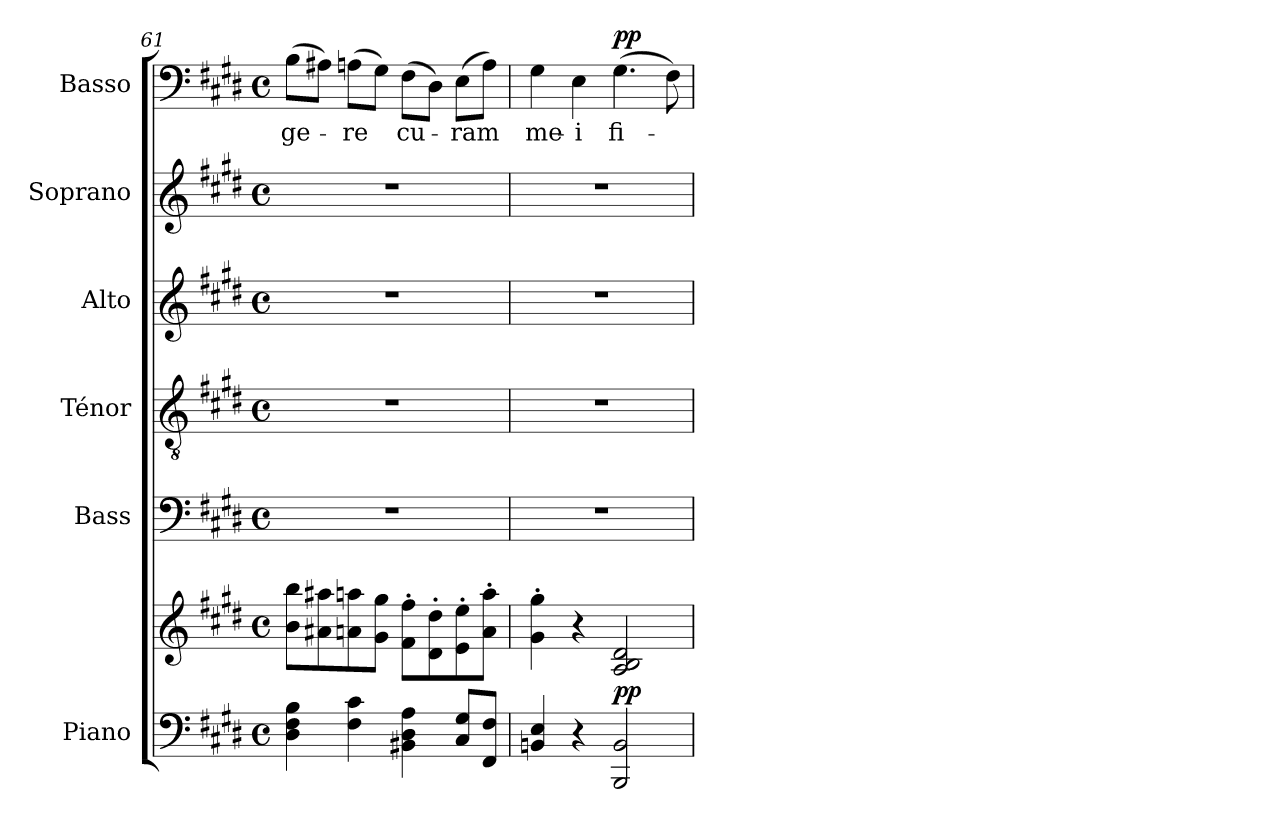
**kern	**kern	**dynam	**kern	**kern	**kern	**kern	**kern	**text	**dynam
*part6	*part6	*part6	*part5	*part4	*part3	*part2	*part1	*part1	*part1
*staff7	*staff6	*staff6/7	*staff5	*staff4	*staff3	*staff2	*staff1	*staff1	*staff1
*I"Piano	*	*	*I"Bass	*I"Ténor	*I"Alto	*I"Soprano	*I"Basso	*	*
*I'Pno.	*	*	*I'B.	*I'T.	*I'A.	*I'S.	*I'B	*	*
*clefF4	*clefG2	*	*clefF4	*clefGv2	*clefG2	*clefG2	*clefF4	*	*
*k[f#c#g#d#]	*k[f#c#g#d#]	*	*k[f#c#g#d#]	*k[f#c#g#d#]	*k[f#c#g#d#]	*k[f#c#g#d#]	*k[f#c#g#d#]	*	*
*M4/4	*M4/4	*	*M4/4	*M4/4	*M4/4	*M4/4	*M4/4	*	*
*met(c)	*met(c)	*	*met(c)	*met(c)	*met(c)	*met(c)	*met(c)	*	*
=61	=61	=61	=61	=61	=61	=61	=61	=61	=61
!	!	!	!	!	!	!	!	!LO:LY:b	!
4D#\ 4F#\ 4B\	8b\ 8bb\L	.	1r	1r	1r	1r	(>8B\L	ge-	.
.	8a#X\ 8aa#X\	.	.	.	.	.	8A#X\J)	.	.
!	!	!	!	!	!	!	!	!LO:LY:b	!
4F#\ 4c#\	8an\ 8aan\	.	.	.	.	.	(>8An\L	-re	.
.	8g#\ 8gg#\J	.	.	.	.	.	8G#\J)	.	.
!	!	!	!	!	!	!	!	!LO:LY:b	!
4BB#X\ 4D#\ 4A\	8f#\' 8ff#\'L	.	.	.	.	.	(>8F#\L	-cu-	.
.	8d#\' 8dd#\'	.	.	.	.	.	8D#\J)	.	.
!	!	!	!	!	!	!	!	!LO:LY:b	!
8C#/ 8G#/L	8e\' 8ee\'	.	.	.	.	.	(>8E\L	-ram	.
8FF#/ 8F#/J	8a\' 8aa\'J	.	.	.	.	.	8A\J)	.	.
=62	=62	=62	=62	=62	=62	=62	=62	=62	=62
!	!	!	!	!	!	!	!	!LO:LY:b	!
4BBn/ 4E/	4g#\' 4gg#\'	.	1r	1r	1r	1r	4G#\	me-	.
!	!	!	!	!	!	!	!	!LO:LY:b	!
4r	4r	.	.	.	.	.	4E\	-i	.
!	!	!LO:DY:a=2	!	!	!	!	!	!LO:LY:b	!LO:DY:a
2BBB/ 2BB/	2A/ 2B/ 2d#/	pp	.	.	.	.	(>4.G#\	fi-	pp
.	.	.	.	.	.	.	8F#\)	.	.
=	=	=	=	=	=	=	=	=	=
*-	*-	*-	*-	*-	*-	*-	*-	*-	*-
